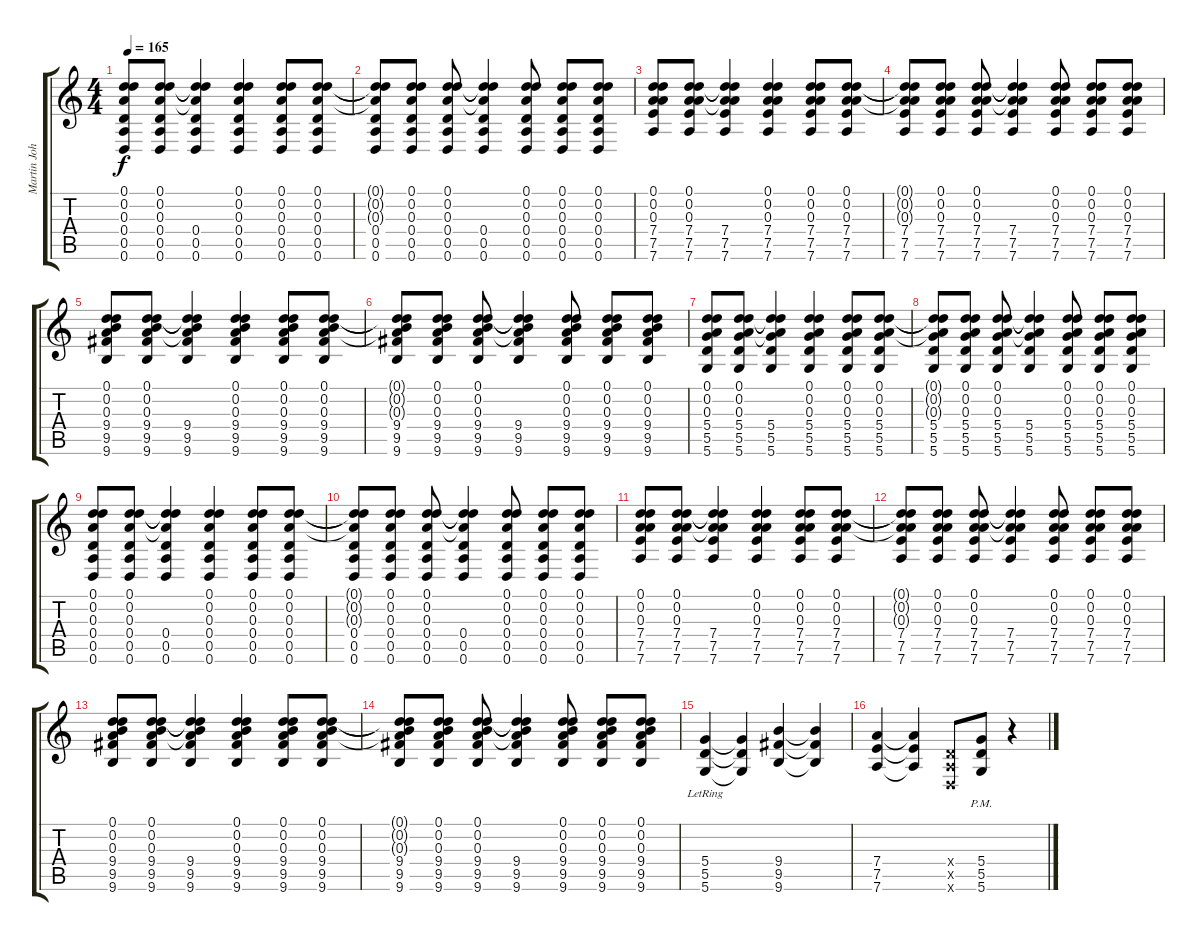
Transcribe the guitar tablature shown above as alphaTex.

\track ("Martin Johnson (Rhythm Guitar)" "Martin Joh") {instrument distortionguitar}
\staff {score tabs}
\tuning (D4 D4 A3 D3 A2 D2) {hide}
\ts (4 4)
\tempo 165
\clef g2
\ks c
(0.1 0.2 0.3 0.4 0.5 0.6).8{dy f} (0.1 0.2 0.3 0.4 0.5 0.6).8 (0.1{t} 0.2{t} 0.3{t} 0.4 0.5 0.6).4 (0.1 0.2 0.3 0.4 0.5 0.6).4 (0.1 0.2 0.3 0.4 0.5 0.6).8 (0.1 0.2 0.3 0.4 0.5 0.6).8 |
(0.1{t} 0.2{t} 0.3{t} 0.4 0.5 0.6).8 (0.1 0.2 0.3 0.4 0.5 0.6).8 (0.1 0.2 0.3 0.4 0.5 0.6).8 (0.1{t} 0.2{t} 0.3{t} 0.4 0.5 0.6).4 (0.1 0.2 0.3 0.4 0.5 0.6).8 (0.1 0.2 0.3 0.4 0.5 0.6).8 (0.1 0.2 0.3 0.4 0.5 0.6).8 |
(0.1 0.2 0.3 7.4 7.5 7.6).8 (0.1 0.2 0.3 7.4 7.5 7.6).8 (0.1{t} 0.2{t} 0.3{t} 7.4 7.5 7.6).4 (0.1 0.2 0.3 7.4 7.5 7.6).4 (0.1 0.2 0.3 7.4 7.5 7.6).8 (0.1 0.2 0.3 7.4 7.5 7.6).8 |
(0.1{t} 0.2{t} 0.3{t} 7.4 7.5 7.6).8 (0.1 0.2 0.3 7.4 7.5 7.6).8 (0.1 0.2 0.3 7.4 7.5 7.6).8 (0.1{t} 0.2{t} 0.3{t} 7.4 7.5 7.6).4 (0.1 0.2 0.3 7.4 7.5 7.6).8 (0.1 0.2 0.3 7.4 7.5 7.6).8 (0.1 0.2 0.3 7.4 7.5 7.6).8 |
(0.1 0.2 0.3 9.4 9.5 9.6).8 (0.1 0.2 0.3 9.4 9.5 9.6).8 (0.1{t} 0.2{t} 0.3{t} 9.4 9.5 9.6).4 (0.1 0.2 0.3 9.4 9.5 9.6).4 (0.1 0.2 0.3 9.4 9.5 9.6).8 (0.1 0.2 0.3 9.4 9.5 9.6).8 |
(0.1{t} 0.2{t} 0.3{t} 9.4 9.5 9.6).8 (0.1 0.2 0.3 9.4 9.5 9.6).8 (0.1 0.2 0.3 9.4 9.5 9.6).8 (0.1{t} 0.2{t} 0.3{t} 9.4 9.5 9.6).4 (0.1 0.2 0.3 9.4 9.5 9.6).8 (0.1 0.2 0.3 9.4 9.5 9.6).8 (0.1 0.2 0.3 9.4 9.5 9.6).8 |
(0.1 0.2 0.3 5.4 5.5 5.6).8 (0.1 0.2 0.3 5.4 5.5 5.6).8 (0.1{t} 0.2{t} 0.3{t} 5.4 5.5 5.6).4 (0.1 0.2 0.3 5.4 5.5 5.6).4 (0.1 0.2 0.3 5.4 5.5 5.6).8 (0.1 0.2 0.3 5.4 5.5 5.6).8 |
(0.1{t} 0.2{t} 0.3{t} 5.4 5.5 5.6).8 (0.1 0.2 0.3 5.4 5.5 5.6).8 (0.1 0.2 0.3 5.4 5.5 5.6).8 (0.1{t} 0.2{t} 0.3{t} 5.4 5.5 5.6).4 (0.1 0.2 0.3 5.4 5.5 5.6).8 (0.1 0.2 0.3 5.4 5.5 5.6).8 (0.1 0.2 0.3 5.4 5.5 5.6).8 |
(0.1 0.2 0.3 0.4 0.5 0.6).8 (0.1 0.2 0.3 0.4 0.5 0.6).8 (0.1{t} 0.2{t} 0.3{t} 0.4 0.5 0.6).4 (0.1 0.2 0.3 0.4 0.5 0.6).4 (0.1 0.2 0.3 0.4 0.5 0.6).8 (0.1 0.2 0.3 0.4 0.5 0.6).8 |
(0.1{t} 0.2{t} 0.3{t} 0.4 0.5 0.6).8 (0.1 0.2 0.3 0.4 0.5 0.6).8 (0.1 0.2 0.3 0.4 0.5 0.6).8 (0.1{t} 0.2{t} 0.3{t} 0.4 0.5 0.6).4 (0.1 0.2 0.3 0.4 0.5 0.6).8 (0.1 0.2 0.3 0.4 0.5 0.6).8 (0.1 0.2 0.3 0.4 0.5 0.6).8 |
(0.1 0.2 0.3 7.4 7.5 7.6).8 (0.1 0.2 0.3 7.4 7.5 7.6).8 (0.1{t} 0.2{t} 0.3{t} 7.4 7.5 7.6).4 (0.1 0.2 0.3 7.4 7.5 7.6).4 (0.1 0.2 0.3 7.4 7.5 7.6).8 (0.1 0.2 0.3 7.4 7.5 7.6).8 |
(0.1{t} 0.2{t} 0.3{t} 7.4 7.5 7.6).8 (0.1 0.2 0.3 7.4 7.5 7.6).8 (0.1 0.2 0.3 7.4 7.5 7.6).8 (0.1{t} 0.2{t} 0.3{t} 7.4 7.5 7.6).4 (0.1 0.2 0.3 7.4 7.5 7.6).8 (0.1 0.2 0.3 7.4 7.5 7.6).8 (0.1 0.2 0.3 7.4 7.5 7.6).8 |
(0.1 0.2 0.3 9.4 9.5 9.6).8 (0.1 0.2 0.3 9.4 9.5 9.6).8 (0.1{t} 0.2{t} 0.3{t} 9.4 9.5 9.6).4 (0.1 0.2 0.3 9.4 9.5 9.6).4 (0.1 0.2 0.3 9.4 9.5 9.6).8 (0.1 0.2 0.3 9.4 9.5 9.6).8 |
(0.1{t} 0.2{t} 0.3{t} 9.4 9.5 9.6).8 (0.1 0.2 0.3 9.4 9.5 9.6).8 (0.1 0.2 0.3 9.4 9.5 9.6).8 (0.1{t} 0.2{t} 0.3{t} 9.4 9.5 9.6).4 (0.1 0.2 0.3 9.4 9.5 9.6).8 (0.1 0.2 0.3 9.4 9.5 9.6).8 (0.1 0.2 0.3 9.4 9.5 9.6).8 |
(5.4{lr} 5.5{lr} 5.6{lr}).4 (5.4{t} 5.5{t} 5.6{t}).4 (9.4 9.5 9.6).4 (9.4{t} 9.5{t} 9.6{t}).4 |
(7.4 7.5 7.6).4 (7.4{t} 7.5{t} 7.6{t}).4 (0.4{x} 0.5{x} 0.6{x}).8 (5.4{pm} 5.5 5.6).8 r.4
